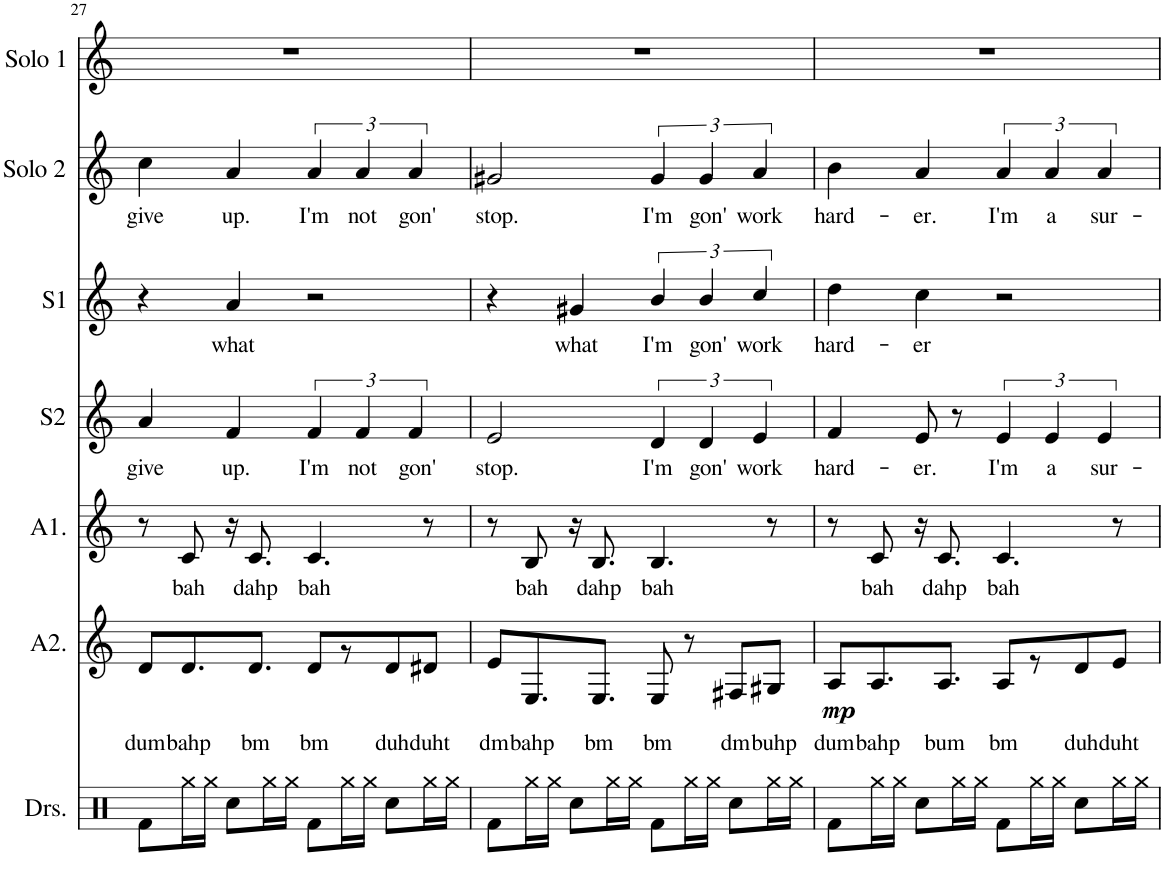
**kern	**kern	**text	**dynam	**kern	**text	**kern	**text	**kern	**text	**kern	**text	**kern
*part7	*part6	*part6	*part6	*part5	*part5	*part4	*part4	*part3	*part3	*part2	*part2	*part1
*staff7	*staff6	*staff6	*staff6	*staff5	*staff5	*staff4	*staff4	*staff3	*staff3	*staff2	*staff2	*staff1
*I"Drumset	*I"Alto 2	*	*	*I"Alto 1	*	*I"Soprano 2	*	*I"Soprano 1	*	*I"Solo 2	*	*I"Solo 1
*I'Drs.	*I'A2.	*	*	*I'A1.	*	*I'S2	*	*I'S1	*	*I'Solo 2	*	*I'Solo 1
!!LO:PB:g=z
*clefX	*clefG2	*	*	*clefG2	*	*clefG2	*	*clefG2	*	*clefG2	*	*clefG2
*k[]	*k[]	*	*	*k[]	*	*k[]	*	*k[]	*	*k[]	*	*k[]
*M4/4	*M4/4	*	*	*M4/4	*	*M4/4	*	*M4/4	*	*M4/4	*	*M4/4
=27	=27	=27	=27	=27	=27	=27	=27	=27	=27	=27	=27	=27
!	!	!LO:LY:b	!	!	!	!	!LO:LY:b	!	!	!	!LO:LY:b	!
8Rf\L	8d/L	dum	.	8r	.	4a/	give	4r	.	4cc\	give	1r
!	!	!LO:LY:b	!	!	!LO:LY:b	!	!	!	!	!	!	!
16Rgg\L	8.d/	bahp	.	8c/	bah	.	.	.	.	.	.	.
16Rgg\JJ	.	.	.	.	.	.	.	.	.	.	.	.
!	!	!	!	!	!	!	!LO:LY:b	!	!LO:LY:b	!	!LO:LY:b	!
8Rcc\L	.	.	.	16r	.	4f/	up.	4a/	what	4a/	up.	.
!	!	!LO:LY:b	!	!	!LO:LY:b	!	!	!	!	!	!	!
.	8.d/J	bm	.	8.c/	dahp	.	.	.	.	.	.	.
16Rgg\L	.	.	.	.	.	.	.	.	.	.	.	.
16Rgg\JJ	.	.	.	.	.	.	.	.	.	.	.	.
!	!	!LO:LY:b	!	!	!LO:LY:b	!	!LO:LY:b	!	!	!	!LO:LY:b	!
8Rf\L	8d/L	bm	.	4.c/	bah	6f/	I'm	2r	.	6a/	I'm	.
16Rgg\L	8r	.	.	.	.	.	.	.	.	.	.	.
!	!	!	!	!	!	!	!LO:LY:b	!	!	!	!LO:LY:b	!
.	.	.	.	.	.	6f/	not	.	.	6a/	not	.
16Rgg\JJ	.	.	.	.	.	.	.	.	.	.	.	.
!	!	!LO:LY:b	!	!	!	!	!	!	!	!	!	!
8Rcc\L	8d/	duh	.	.	.	.	.	.	.	.	.	.
!	!	!	!	!	!	!	!LO:LY:b	!	!	!	!LO:LY:b	!
.	.	.	.	.	.	6f/	gon'	.	.	6a/	gon'	.
!	!	!LO:LY:b	!	!	!	!	!	!	!	!	!	!
16Rgg\L	8d#X/J	duht	.	8r	.	.	.	.	.	.	.	.
16Rgg\JJ	.	.	.	.	.	.	.	.	.	.	.	.
=28	=28	=28	=28	=28	=28	=28	=28	=28	=28	=28	=28	=28
!	!	!LO:LY:b	!	!	!	!	!LO:LY:b	!	!	!	!LO:LY:b	!
8Rf\L	8e/L	dm	.	8r	.	2e/	stop.	4r	.	2g#X/	stop.	1r
!	!	!LO:LY:b	!	!	!LO:LY:b	!	!	!	!	!	!	!
16Rgg\L	8.E/	bahp	.	8B/	bah	.	.	.	.	.	.	.
16Rgg\JJ	.	.	.	.	.	.	.	.	.	.	.	.
!	!	!	!	!	!	!	!	!	!LO:LY:b	!	!	!
8Rcc\L	.	.	.	16r	.	.	.	4g#X/	what	.	.	.
!	!	!LO:LY:b	!	!	!LO:LY:b	!	!	!	!	!	!	!
.	8.E/J	bm	.	8.B/	dahp	.	.	.	.	.	.	.
16Rgg\L	.	.	.	.	.	.	.	.	.	.	.	.
16Rgg\JJ	.	.	.	.	.	.	.	.	.	.	.	.
!	!	!LO:LY:b	!	!	!LO:LY:b	!	!LO:LY:b	!	!LO:LY:b	!	!LO:LY:b	!
8Rf\L	8E/	bm	.	4.B/	bah	6d/	I'm	6b/	I'm	6g#/	I'm	.
16Rgg\L	8r	.	.	.	.	.	.	.	.	.	.	.
!	!	!	!	!	!	!	!LO:LY:b	!	!LO:LY:b	!	!LO:LY:b	!
.	.	.	.	.	.	6d/	gon'	6b/	gon'	6g#/	gon'	.
16Rgg\JJ	.	.	.	.	.	.	.	.	.	.	.	.
!	!	!LO:LY:b	!	!	!	!	!	!	!	!	!	!
8Rcc\L	8F#X/L	dm	.	.	.	.	.	.	.	.	.	.
!	!	!	!	!	!	!	!LO:LY:b	!	!LO:LY:b	!	!LO:LY:b	!
.	.	.	.	.	.	6e/	work	6cc/	work	6a/	work	.
!	!	!LO:LY:b	!	!	!	!	!	!	!	!	!	!
16Rgg\L	8G#X/J	buhp	.	8r	.	.	.	.	.	.	.	.
16Rgg\JJ	.	.	.	.	.	.	.	.	.	.	.	.
=29	=29	=29	=29	=29	=29	=29	=29	=29	=29	=29	=29	=29
!	!	!LO:LY:b	!LO:DY:b	!	!	!	!LO:LY:b	!	!LO:LY:b	!	!LO:LY:b	!
8Rf\L	8A/L	dum	mp	8r	.	4f/	hard-	4dd\	hard-	4b\	hard-	1r
!	!	!LO:LY:b	!	!	!LO:LY:b	!	!	!	!	!	!	!
16Rgg\L	8.A/	bahp	.	8c/	bah	.	.	.	.	.	.	.
16Rgg\JJ	.	.	.	.	.	.	.	.	.	.	.	.
!	!	!	!	!	!	!	!LO:LY:b	!	!LO:LY:b	!	!LO:LY:b	!
8Rcc\L	.	.	.	16r	.	8e/	-er.	4cc\	-er	4a/	-er.	.
!	!	!LO:LY:b	!	!	!LO:LY:b	!	!	!	!	!	!	!
.	8.A/J	bum	.	8.c/	dahp	.	.	.	.	.	.	.
16Rgg\L	.	.	.	.	.	8r	.	.	.	.	.	.
16Rgg\JJ	.	.	.	.	.	.	.	.	.	.	.	.
!	!	!LO:LY:b	!	!	!LO:LY:b	!	!LO:LY:b	!	!	!	!LO:LY:b	!
8Rf\L	8A/L	bm	.	4.c/	bah	6e/	I'm	2r	.	6a/	I'm	.
16Rgg\L	8r	.	.	.	.	.	.	.	.	.	.	.
!	!	!	!	!	!	!	!LO:LY:b	!	!	!	!LO:LY:b	!
.	.	.	.	.	.	6e/	a	.	.	6a/	a	.
16Rgg\JJ	.	.	.	.	.	.	.	.	.	.	.	.
!	!	!LO:LY:b	!	!	!	!	!	!	!	!	!	!
8Rcc\L	8d/	duh	.	.	.	.	.	.	.	.	.	.
!	!	!	!	!	!	!	!LO:LY:b	!	!	!	!LO:LY:b	!
.	.	.	.	.	.	6e/	sur-	.	.	6a/	sur-	.
!	!	!LO:LY:b	!	!	!	!	!	!	!	!	!	!
16Rgg\L	8e/J	duht	.	8r	.	.	.	.	.	.	.	.
16Rgg\JJ	.	.	.	.	.	.	.	.	.	.	.	.
=	=	=	=	=	=	=	=	=	=	=	=	=
*-	*-	*-	*-	*-	*-	*-	*-	*-	*-	*-	*-	*-
